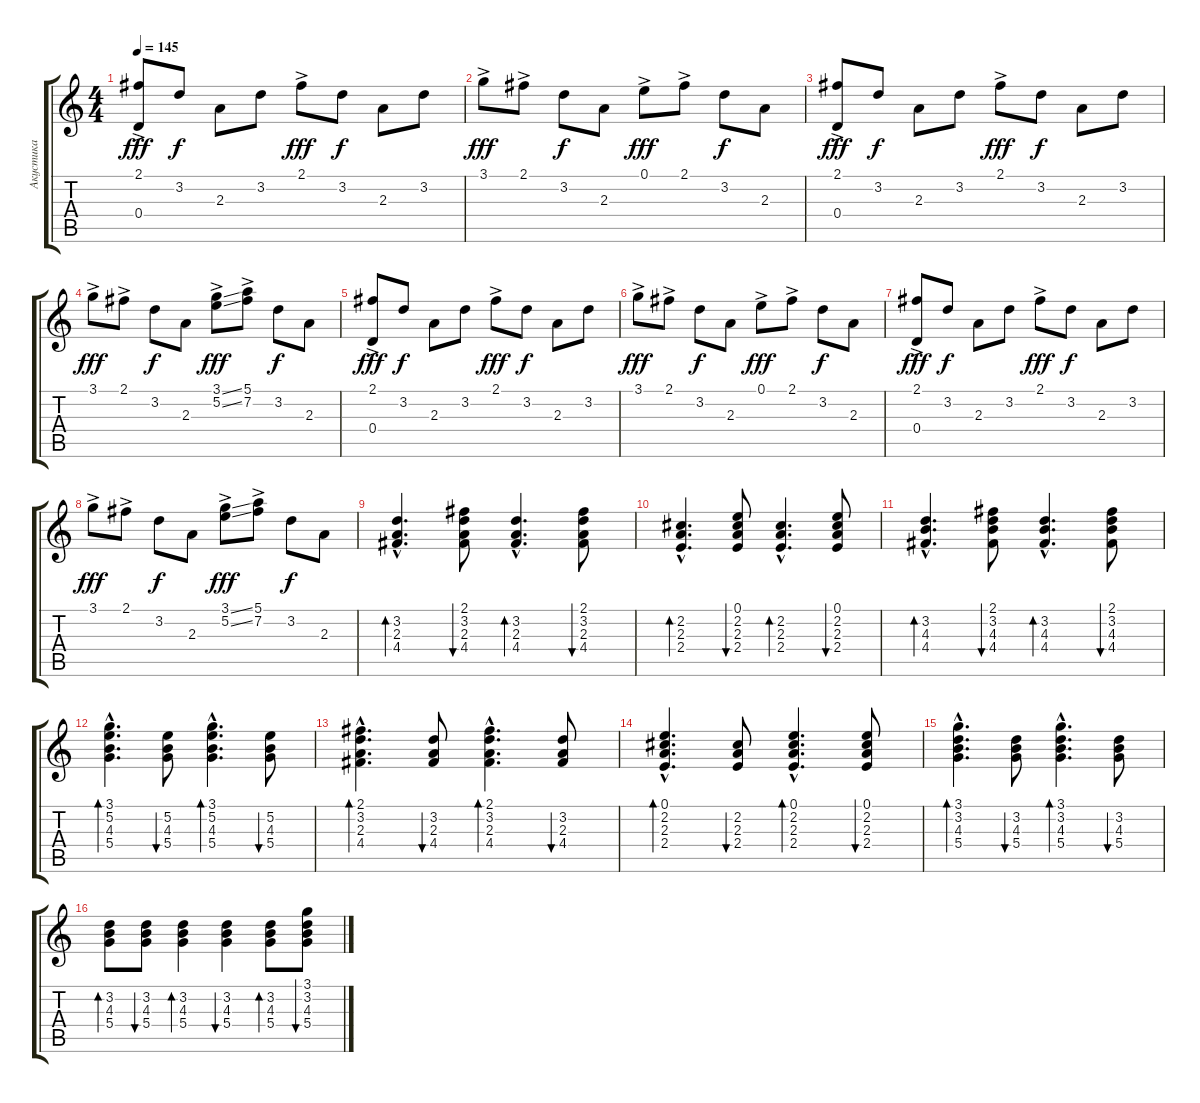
\track ("Акустика" "Акустика") {instrument acousticguitarsteel}
\staff {score tabs}
\tuning (E4 B3 G3 D3 A2 E2) {hide}
\ts (4 4)
\tempo 145
\clef g2
\ks c
(2.1{ac} 0.4).8{dy fff instrument acousticguitarsteel} 3.2.8{dy f} 2.3.8 3.2.8 2.1{ac}.8{dy fff} 3.2.8{dy f} 2.3.8 3.2.8 |
3.1{ac}.8{dy fff} 2.1{ac}.8 3.2.8{dy f} 2.3.8 0.1{ac}.8{dy fff} 2.1{ac}.8 3.2.8{dy f} 2.3.8 |
(2.1{ac} 0.4).8{dy fff} 3.2.8{dy f} 2.3.8 3.2.8 2.1{ac}.8{dy fff} 3.2.8{dy f} 2.3.8 3.2.8 |
3.1{ac}.8{dy fff} 2.1{ac}.8 3.2.8{dy f} 2.3.8 (3.1{ss ac} 5.2{ss ac}).8{dy fff} (5.1{ac} 7.2{ac}).8 3.2.8{dy f} 2.3.8 |
(2.1{ac} 0.4).8{dy fff} 3.2.8{dy f} 2.3.8 3.2.8 2.1{ac}.8{dy fff} 3.2.8{dy f} 2.3.8 3.2.8 |
3.1{ac}.8{dy fff} 2.1{ac}.8 3.2.8{dy f} 2.3.8 0.1{ac}.8{dy fff} 2.1{ac}.8 3.2.8{dy f} 2.3.8 |
(2.1{ac} 0.4).8{dy fff} 3.2.8{dy f} 2.3.8 3.2.8 2.1{ac}.8{dy fff} 3.2.8{dy f} 2.3.8 3.2.8 |
3.1{ac}.8{dy fff} 2.1{ac}.8 3.2.8{dy f} 2.3.8 (3.1{ss ac} 5.2{ss ac}).8{dy fff} (5.1{ac} 7.2{ac}).8 3.2.8{dy f} 2.3.8 |
(3.2{hac} 2.3{hac} 4.4{hac}).4{d bd 120} (2.1 3.2 2.3 4.4).8{bu 120} (3.2{hac} 2.3{hac} 4.4{hac}).4{d bd 120} (2.1 3.2 2.3 4.4).8{bu 120} |
(2.2{hac} 2.3{hac} 2.4{hac}).4{d bd 120} (0.1 2.2 2.3 2.4).8{bu 120} (2.2{hac} 2.3{hac} 2.4{hac}).4{d bd 120} (0.1 2.2 2.3 2.4).8{bu 120} |
(3.2{hac} 4.3{hac} 4.4{hac}).4{d bd 120} (2.1 3.2 4.3 4.4).8{bu 120} (3.2{hac} 4.3{hac} 4.4{hac}).4{d bd 120} (2.1 3.2 4.3 4.4).8{bu 120} |
(3.1{hac} 5.2{hac} 4.3{hac} 5.4{hac}).4{d bd 120} (5.2 4.3 5.4).8{bu 120} (3.1{hac} 5.2{hac} 4.3{hac} 5.4{hac}).4{d bd 120} (5.2 4.3 5.4).8{bu 120} |
(2.1{hac} 3.2{hac} 2.3{hac} 4.4{hac}).4{d bd 120} (3.2 2.3 4.4).8{bu 120} (2.1{hac} 3.2{hac} 2.3{hac} 4.4{hac}).4{d bd 120} (3.2 2.3 4.4).8{bu 120} |
(0.1{hac} 2.2{hac} 2.3{hac} 2.4{hac}).4{d bd 120} (2.2 2.3 2.4).8{bu 120} (0.1{hac} 2.2{hac} 2.3{hac} 2.4{hac}).4{d bd 120} (0.1 2.2 2.3 2.4).8{bu 120} |
(3.1{hac} 3.2{hac} 4.3{hac} 5.4{hac}).4{d bd 120} (3.2 4.3 5.4).8{bu 120} (3.1{hac} 3.2{hac} 4.3{hac} 5.4{hac}).4{d bd 120} (3.2 4.3 5.4).8{bu 120} |
(3.2 4.3 5.4).8{bd 120} (3.2 4.3 5.4).8{bu 120} (3.2 4.3 5.4).4{bd 120} (3.2 4.3 5.4).4{bu 120} (3.2 4.3 5.4).8{bd 120} (3.1 3.2 4.3 5.4).8{bu 120}
